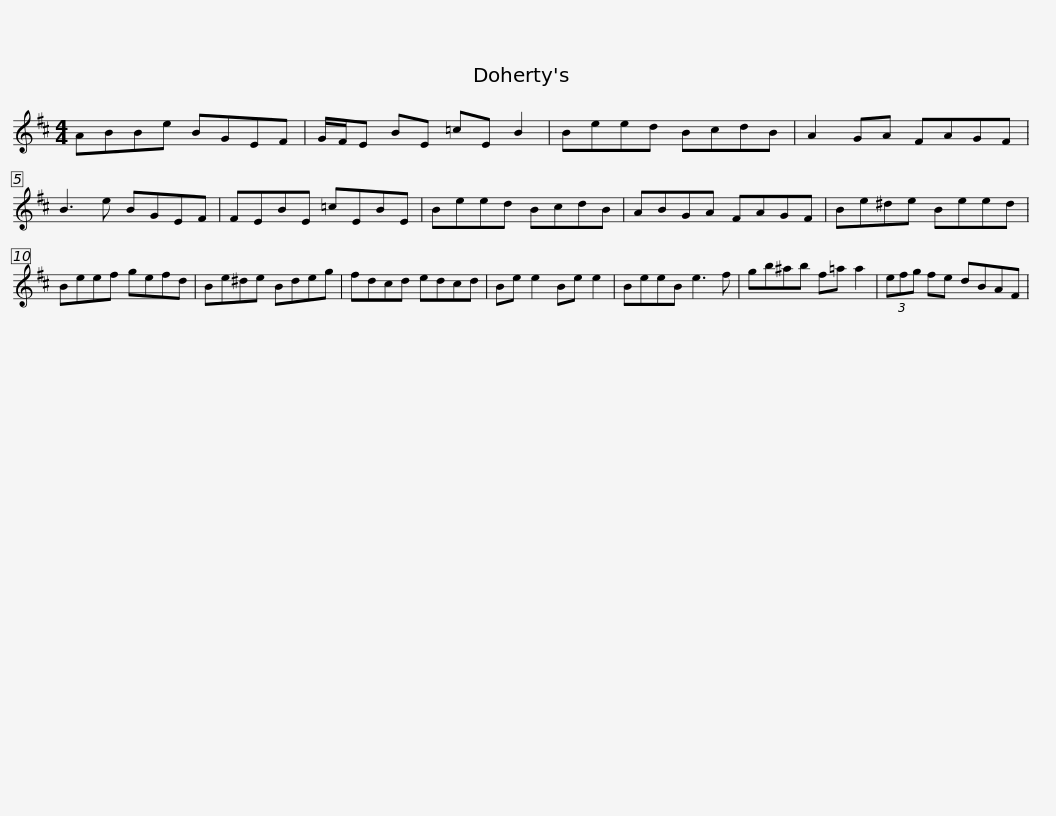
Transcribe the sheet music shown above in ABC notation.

X:1
L:1/8
M:4/4
I:linebreak $
K:D
V:1 treble
V:1
 ABBe BGEF | G/F/E BE =cE B2 | Beed BcdB | A2 GA FAGF | B3 e BGEF |$ %5
 FEBE =cEBE | Beed BcdB | ABGA FAGF | Be^de Beed | Beef gefd |$ %10
 Be^de Bdeg | fdcd edcd | Be e2 Be e2 | BeeB e3 f | gb^ab f=a a2 |$ %15
 (3efg fe dBAF | %16
